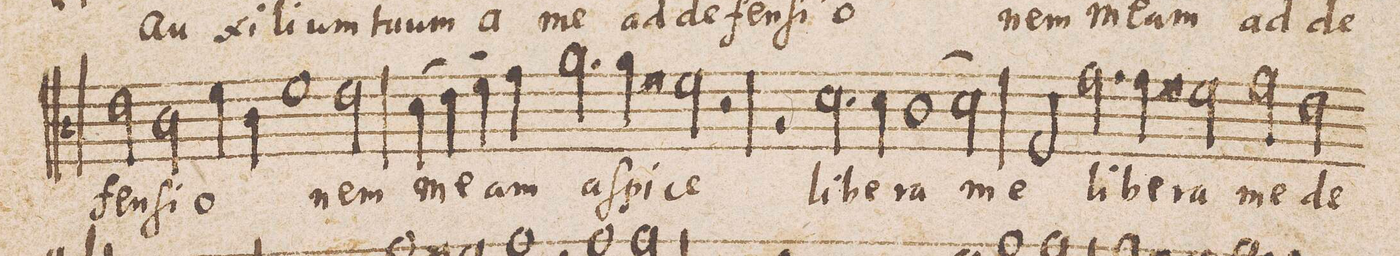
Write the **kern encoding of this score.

**kern	**text
*I"Alto	*
*clefC3	*
*k[]	*
*met(C)	*
*M2/1	*
2e\	fen-
2c\	-ſi-
4f\	-o-
4c\	.
1f\	.
=15-	=15-
2e\	-nem
(4d\	me-
4e\)	.
(4f\	-am
4g\)	.
=16-	=16-
2.a\	aſ-
4a\	-pi-
2f#X\	-ce
2r	.
=17-	=17-
2rA	.
2.d\	li-
4d\	-be-
(1c\	-ra
=18-	=18-
2d\)	.
2G/	me
2.g\	li-
=19-	=19-
4g\	-be-
2f#X\	-ra
2g\	me
2e\	de
=20-	=20-
*-	*-
